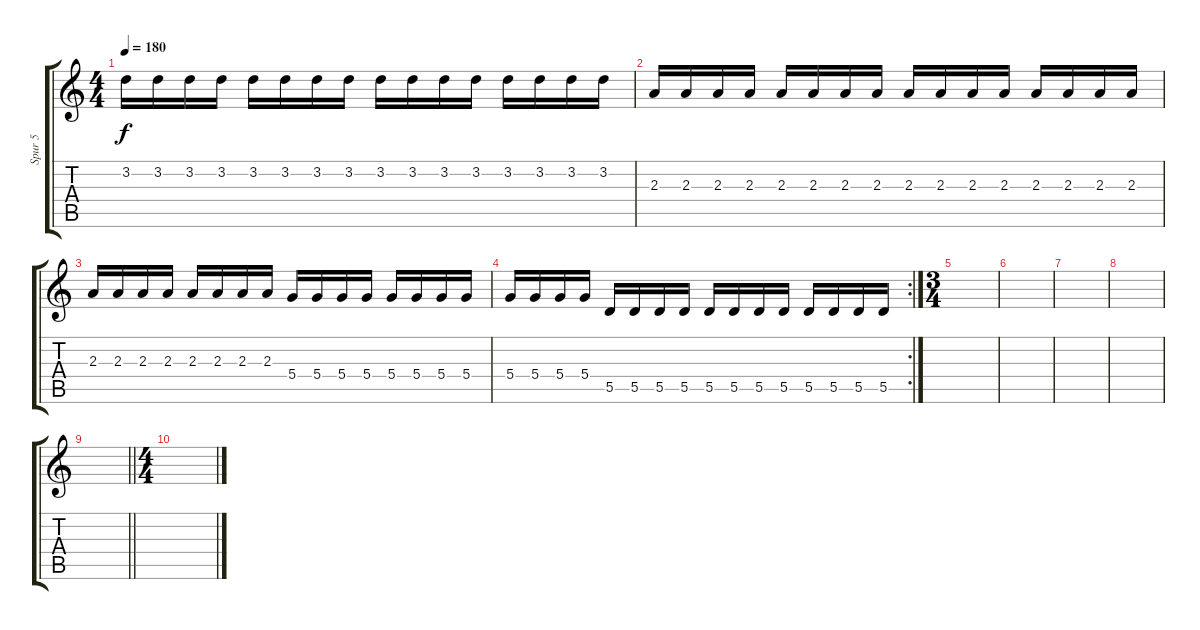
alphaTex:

\track ("Spur 5" "Spur 5") {instrument overdrivenguitar}
\staff {score tabs}
\tuning (E4 B3 G3 D3 A2 E2) {hide}
\ts (4 4)
\tempo 180
\clef g2
\ks c
3.2.16{dy f} 3.2.16 3.2.16 3.2.16 3.2.16 3.2.16 3.2.16 3.2.16 3.2.16 3.2.16 3.2.16 3.2.16 3.2.16 3.2.16 3.2.16 3.2.16 |
2.3.16 2.3.16 2.3.16 2.3.16 2.3.16 2.3.16 2.3.16 2.3.16 2.3.16 2.3.16 2.3.16 2.3.16 2.3.16 2.3.16 2.3.16 2.3.16 |
2.3.16 2.3.16 2.3.16 2.3.16 2.3.16 2.3.16 2.3.16 2.3.16 5.4.16 5.4.16 5.4.16 5.4.16 5.4.16 5.4.16 5.4.16 5.4.16 |
\rc 2
5.4.16 5.4.16 5.4.16 5.4.16 5.5.16 5.5.16 5.5.16 5.5.16 5.5.16 5.5.16 5.5.16 5.5.16 5.5.16 5.5.16 5.5.16 5.5.16 |
\ts (3 4)
|
|
|
|
\barLineRight lightlight
|
\ts (4 4)
